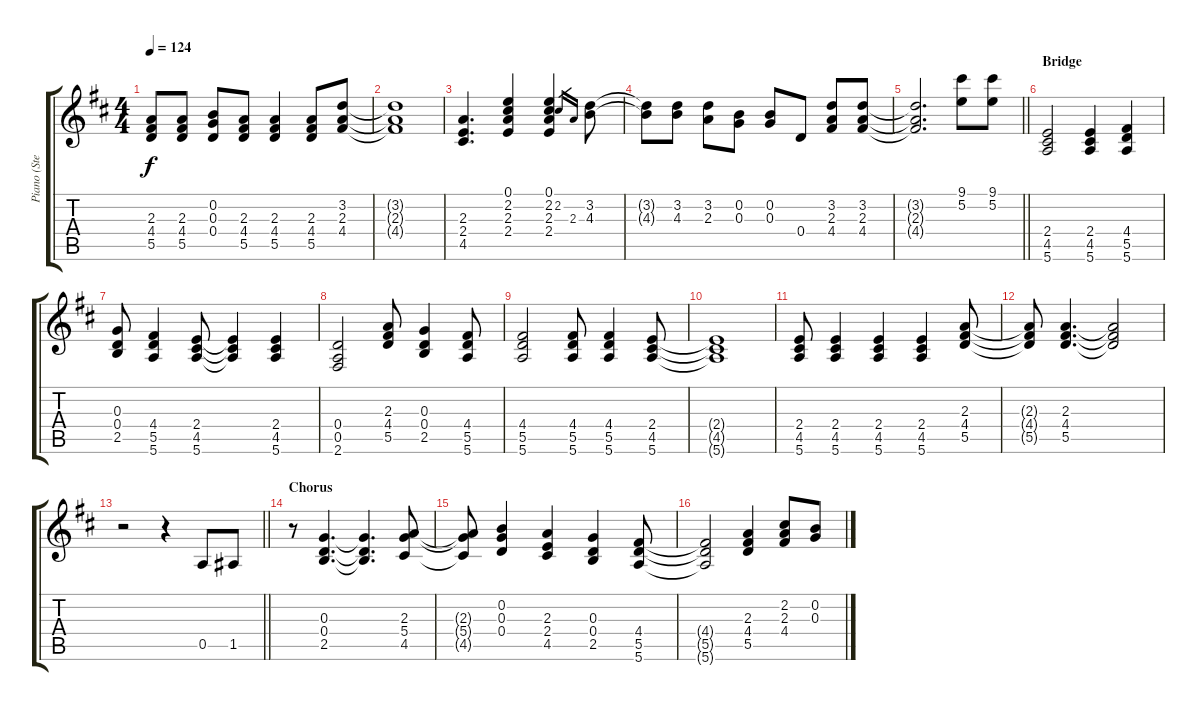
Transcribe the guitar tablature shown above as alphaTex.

\track ("Piano (Stewart)" "Piano (Ste") {instrument acousticgrandpiano}
\staff {score tabs}
\tuning (E5 B4 G4 D4 A3 E3) {hide}
\ts (4 4)
\tempo 124
\clef g2
\ks d
(2.3 4.4 5.5).8{dy f} (2.3 4.4 5.5).8 (0.2 0.3 0.4).8 (2.3 4.4 5.5).8 (2.3 4.4 5.5).4 (2.3 4.4 5.5).8 (3.2 2.3 4.4).8 |
(3.2{t} 2.3{t} 4.4{t}).1 |
(2.3 2.4 4.5).4{d} (0.1 2.2 2.3 2.4).4 (0.1 2.2 2.3 2.4).4 2.2.16{gr} 2.3.16{gr} (3.2 4.3).8 |
(3.2{t} 4.3{t}).8 (3.2 4.3).8 (3.2 2.3).8 (0.2 0.3).8 (0.2 0.3).8 0.4.8 (3.2 2.3 4.4).8 (3.2 2.3 4.4).8 |
\barLineRight lightlight
(3.2{t} 2.3{t} 4.4{t}).2{d} (9.1 5.2).8 (9.1 5.2).8 |
\section ("" "Bridge")
(2.4 4.5 5.6).2 (2.4 4.5 5.6).4 (4.4 5.5 5.6).4 |
(0.3 0.4 2.5).8 (4.4 5.5 5.6).4 (2.4 4.5 5.6).8 (2.4{t} 4.5{t} 5.6{t}).4 (2.4 4.5 5.6).4 |
(0.4 0.5 2.6).2 (2.3 4.4 5.5).8 (0.3 0.4 2.5).4 (4.4 5.5 5.6).8 |
(4.4 5.5 5.6).2 (4.4 5.5 5.6).8 (4.4 5.5 5.6).4 (2.4 4.5 5.6).8 |
(2.4{t} 4.5{t} 5.6{t}).1 |
(2.4 4.5 5.6).8 (2.4 4.5 5.6).4 (2.4 4.5 5.6).4 (2.4 4.5 5.6).4 (2.3 4.4 5.5).8 |
(2.3{t} 4.4{t} 5.5{t}).8 (2.3 4.4 5.5).4{d} (2.3{t} 4.4{t} 5.5{t}).2 |
\barLineRight lightlight
r.2 r.4 0.5.8 1.5.8 |
\section ("" "Chorus")
r.8 (0.3 0.4 2.5).4{d} (0.3{t} 0.4{t} 2.5{t}).4{d} (2.3 5.4 4.5).8 |
(2.3{t} 5.4{t} 4.5{t}).8 (0.2 0.3 0.4).4 (2.3 2.4 4.5).4 (0.3 0.4 2.5).4 (4.4 5.5 5.6).8 |
(4.4{t} 5.5{t} 5.6{t}).2 (2.3 4.4 5.5).4 (2.2 2.3 4.4).8 (0.2 0.3).8
